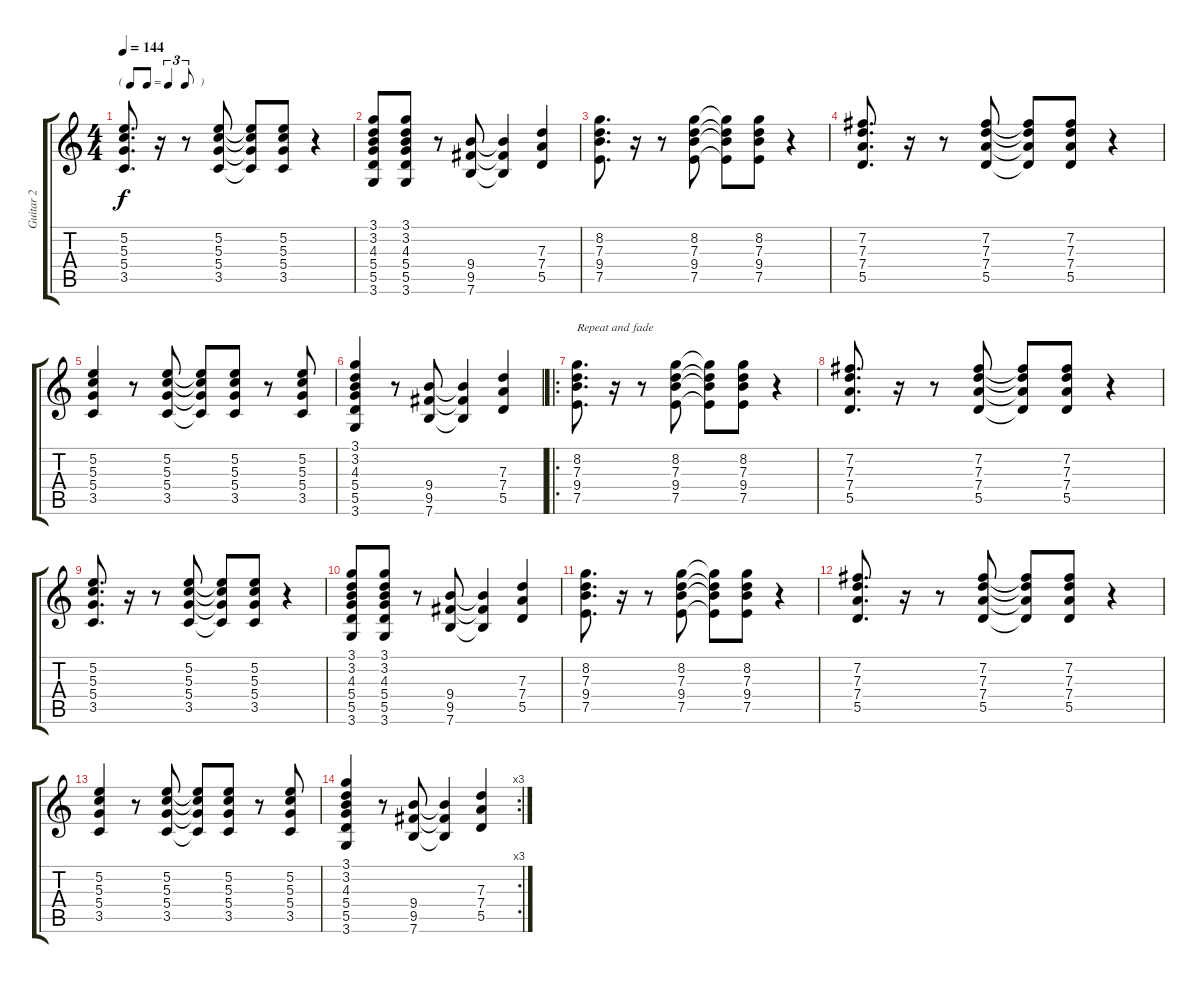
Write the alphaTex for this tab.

\track ("Guitar 2" "Guitar 2") {instrument electricguitarclean}
\staff {score tabs}
\tuning (E4 B3 G3 D3 A2 E2) {hide}
\ts (4 4)
\tf triplet8th
\tempo 144
\clef g2
\ks c
(5.2 5.3 5.4 3.5).8{d dy f} r.16 r.8 (5.2 5.3 5.4 3.5).8 (5.2{t} 5.3{t} 5.4{t} 3.5{t}).8 (5.2 5.3 5.4 3.5).8 r.4 |
(3.1 3.2 4.3 5.4 5.5 3.6).8 (3.1 3.2 4.3 5.4 5.5 3.6).8 r.8 (9.4 9.5 7.6).8 (9.4{t} 9.5{t} 7.6{t}).4 (7.3 7.4 5.5).4 |
(8.2 7.3 9.4 7.5).8{d} r.16 r.8 (8.2 7.3 9.4 7.5).8 (8.2{t} 7.3{t} 9.4{t} 7.5{t}).8 (8.2 7.3 9.4 7.5).8 r.4 |
(7.2 7.3 7.4 5.5).8{d} r.16 r.8 (7.2 7.3 7.4 5.5).8 (7.2{t} 7.3{t} 7.4{t} 5.5{t}).8 (7.2 7.3 7.4 5.5).8 r.4 |
(5.2 5.3 5.4 3.5).4 r.8 (5.2 5.3 5.4 3.5).8 (5.2{t} 5.3{t} 5.4{t} 3.5{t}).8 (5.2 5.3 5.4 3.5).8 r.8 (5.2 5.3 5.4 3.5).8 |
(3.1 3.2 4.3 5.4 5.5 3.6).4 r.8 (9.4 9.5 7.6).8 (9.4{t} 9.5{t} 7.6{t}).4 (7.3 7.4 5.5).4 |
\ro
(8.2 7.3 9.4 7.5).8{d txt "Repeat and fade"} r.16 r.8 (8.2 7.3 9.4 7.5).8 (8.2{t} 7.3{t} 9.4{t} 7.5{t}).8 (8.2 7.3 9.4 7.5).8 r.4 |
(7.2 7.3 7.4 5.5).8{d} r.16 r.8 (7.2 7.3 7.4 5.5).8 (7.2{t} 7.3{t} 7.4{t} 5.5{t}).8 (7.2 7.3 7.4 5.5).8 r.4 |
(5.2 5.3 5.4 3.5).8{d} r.16 r.8 (5.2 5.3 5.4 3.5).8 (5.2{t} 5.3{t} 5.4{t} 3.5{t}).8 (5.2 5.3 5.4 3.5).8 r.4 |
(3.1 3.2 4.3 5.4 5.5 3.6).8 (3.1 3.2 4.3 5.4 5.5 3.6).8 r.8 (9.4 9.5 7.6).8 (9.4{t} 9.5{t} 7.6{t}).4 (7.3 7.4 5.5).4 |
(8.2 7.3 9.4 7.5).8{d} r.16 r.8 (8.2 7.3 9.4 7.5).8 (8.2{t} 7.3{t} 9.4{t} 7.5{t}).8 (8.2 7.3 9.4 7.5).8 r.4 |
(7.2 7.3 7.4 5.5).8{d} r.16 r.8 (7.2 7.3 7.4 5.5).8 (7.2{t} 7.3{t} 7.4{t} 5.5{t}).8 (7.2 7.3 7.4 5.5).8 r.4 |
(5.2 5.3 5.4 3.5).4 r.8 (5.2 5.3 5.4 3.5).8 (5.2{t} 5.3{t} 5.4{t} 3.5{t}).8 (5.2 5.3 5.4 3.5).8 r.8 (5.2 5.3 5.4 3.5).8 |
\rc 3
(3.1 3.2 4.3 5.4 5.5 3.6).4 r.8 (9.4 9.5 7.6).8 (9.4{t} 9.5{t} 7.6{t}).4 (7.3 7.4 5.5).4
